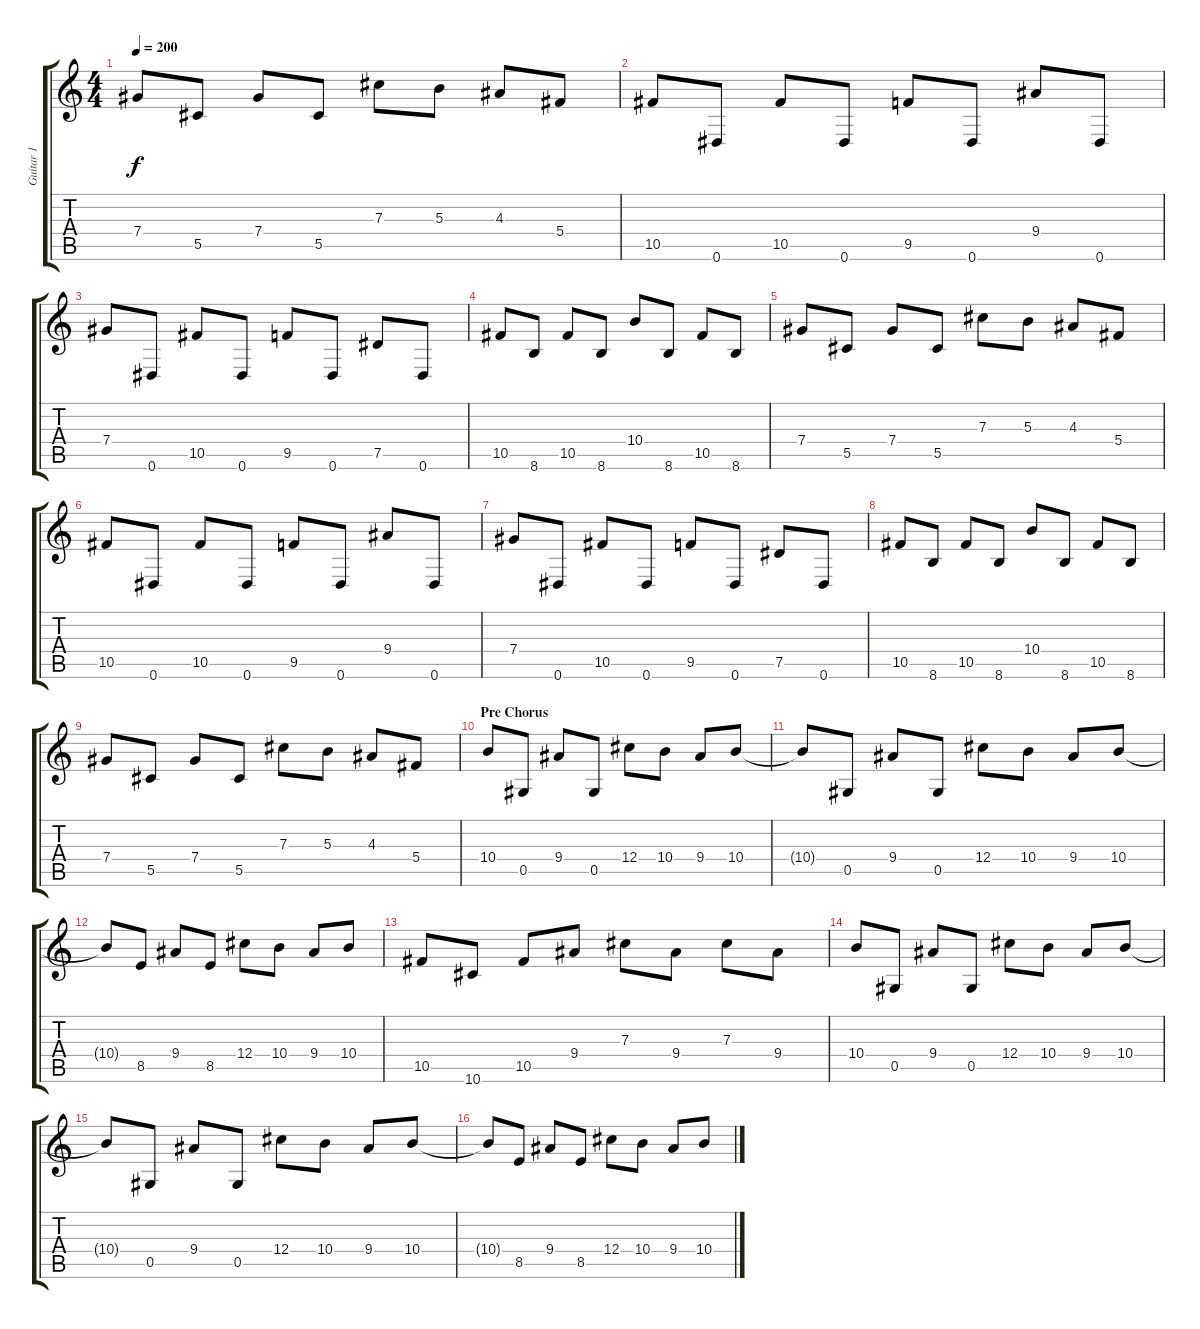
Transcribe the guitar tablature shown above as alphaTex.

\track ("Guitar 1" "Guitar 1") {instrument distortionguitar}
\staff {score tabs}
\tuning (Eb4 Bb3 Gb3 Db3 Ab2 Eb2) {hide}
\ts (4 4)
\tempo 200
\clef g2
\ks c
7.4.8{dy f} 5.5.8 7.4.8 5.5.8 7.3.8 5.3.8 4.3.8 5.4.8 |
10.5.8 0.6.8 10.5.8 0.6.8 9.5.8 0.6.8 9.4.8 0.6.8 |
7.4.8 0.6.8 10.5.8 0.6.8 9.5.8 0.6.8 7.5.8 0.6.8 |
10.5.8 8.6.8 10.5.8 8.6.8 10.4.8 8.6.8 10.5.8 8.6.8 |
7.4.8 5.5.8 7.4.8 5.5.8 7.3.8 5.3.8 4.3.8 5.4.8 |
10.5.8 0.6.8 10.5.8 0.6.8 9.5.8 0.6.8 9.4.8 0.6.8 |
7.4.8 0.6.8 10.5.8 0.6.8 9.5.8 0.6.8 7.5.8 0.6.8 |
10.5.8 8.6.8 10.5.8 8.6.8 10.4.8 8.6.8 10.5.8 8.6.8 |
7.4.8 5.5.8 7.4.8 5.5.8 7.3.8 5.3.8 4.3.8 5.4.8 |
\section ("" "Pre Chorus")
10.4.8 0.5.8 9.4.8 0.5.8 12.4.8 10.4.8 9.4.8 10.4.8 |
10.4{t}.8 0.5.8 9.4.8 0.5.8 12.4.8 10.4.8 9.4.8 10.4.8 |
10.4{t}.8 8.5.8 9.4.8 8.5.8 12.4.8 10.4.8 9.4.8 10.4.8 |
10.5.8 10.6.8 10.5.8 9.4.8 7.3.8 9.4.8 7.3.8 9.4.8 |
10.4.8 0.5.8 9.4.8 0.5.8 12.4.8 10.4.8 9.4.8 10.4.8 |
10.4{t}.8 0.5.8 9.4.8 0.5.8 12.4.8 10.4.8 9.4.8 10.4.8 |
10.4{t}.8 8.5.8 9.4.8 8.5.8 12.4.8 10.4.8 9.4.8 10.4.8
